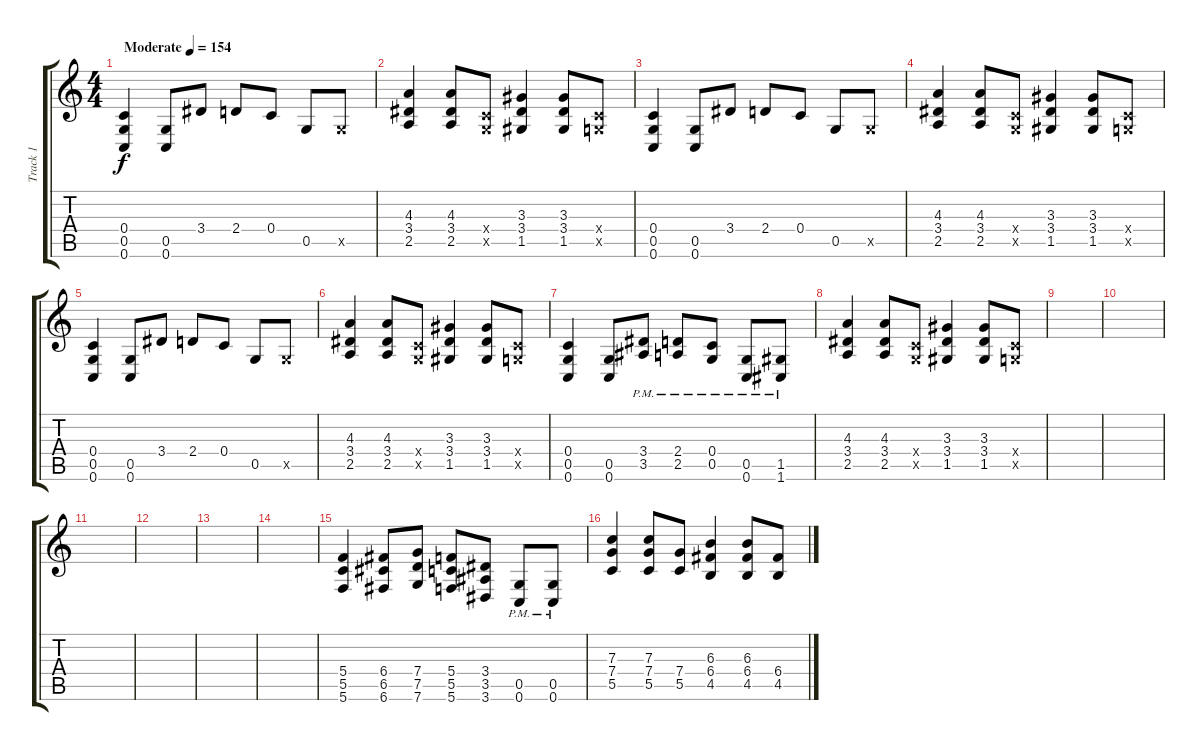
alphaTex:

\track ("Track 1" "Track 1") {instrument distortionguitar}
\staff {score tabs}
\tuning (D4 A3 F3 C3 G2 C2) {hide}
\ts (4 4)
\tempo (154 "Moderate")
\clef g2
\ks c
(0.4 0.5 0.6).4{dy f instrument distortionguitar} (0.5 0.6).8 3.4.8 2.4.8 0.4.8 0.5.8 0.5{x}.8 |
(4.3 3.4 2.5).4 (4.3 3.4 2.5).8 (0.4{x} 0.5{x}).8 (3.3 3.4 1.5).4 (3.3 3.4 1.5).8 (0.4{x} 0.5{x}).8 |
(0.4 0.5 0.6).4 (0.5 0.6).8 3.4.8 2.4.8 0.4.8 0.5.8 0.5{x}.8 |
(4.3 3.4 2.5).4 (4.3 3.4 2.5).8 (0.4{x} 0.5{x}).8 (3.3 3.4 1.5).4 (3.3 3.4 1.5).8 (0.4{x} 0.5{x}).8 |
(0.4 0.5 0.6).4 (0.5 0.6).8 3.4.8 2.4.8 0.4.8 0.5.8 0.5{x}.8 |
(4.3 3.4 2.5).4 (4.3 3.4 2.5).8 (0.4{x} 0.5{x}).8 (3.3 3.4 1.5).4 (3.3 3.4 1.5).8 (0.4{x} 0.5{x}).8 |
(0.4 0.5 0.6).4 (0.5 0.6).8 (3.4{pm} 3.5{pm}).8 (2.4{pm} 2.5{pm}).8 (0.4{pm} 0.5{pm}).8 (0.5{pm} 0.6{pm}).8 (1.5{pm} 1.6{pm}).8 |
(4.3 3.4 2.5).4 (4.3 3.4 2.5).8 (0.4{x} 0.5{x}).8 (3.3 3.4 1.5).4 (3.3 3.4 1.5).8 (0.4{x} 0.5{x}).8 |
|
|
|
|
|
|
(5.4 5.5 5.6).4 (6.4 6.5 6.6).8 (7.4 7.5 7.6).8 (5.4 5.5 5.6).8 (3.4 3.5 3.6).8 (0.5{pm} 0.6{pm}).8 (0.5{pm} 0.6{pm}).8 |
(7.3 7.4 5.5).4 (7.3 7.4 5.5).8 (7.4 5.5).8 (6.3 6.4 4.5).4 (6.3 6.4 4.5).8 (6.4 4.5).8
